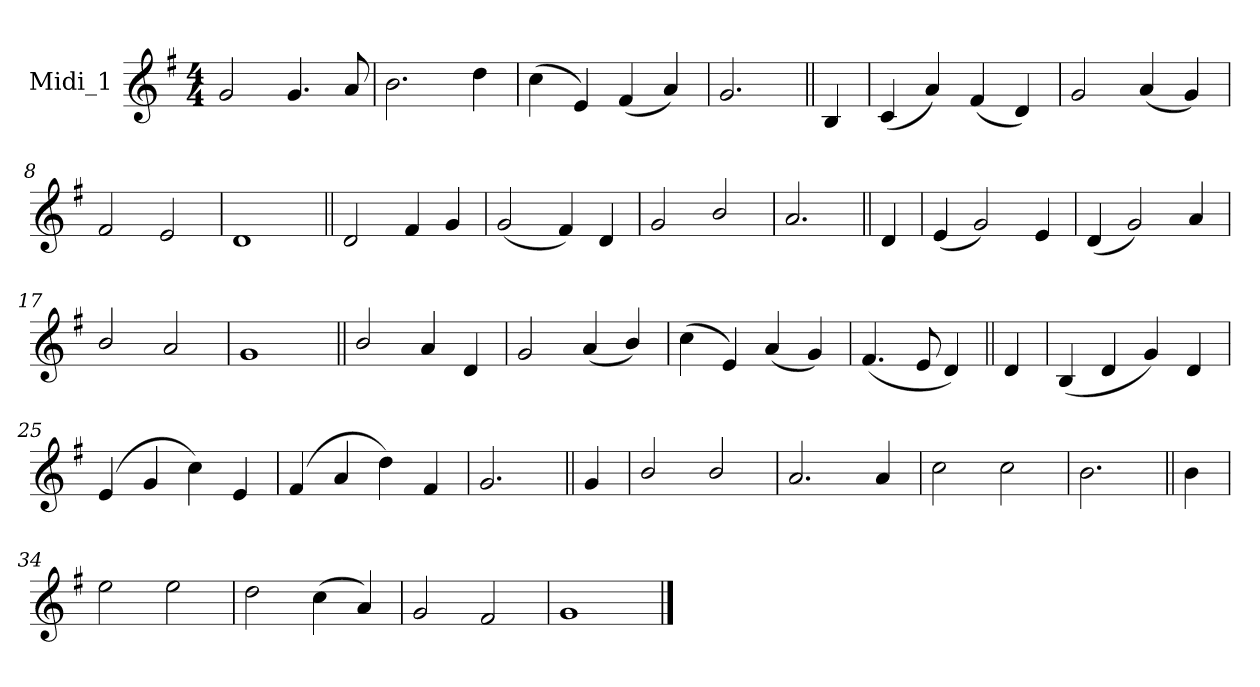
**kern
*part1
*staff1
*I"Midi_1
*clefG2
*k[f#]
*G:
*M4/4
=1
2g
4.g
8a
=2
2.b
4dd
=3
(4cc
4e)
(<4f#
4a)
=4
2.g
=5||
4B
=6
(4c
4a)
(<4f#
4d)
!!LO:LB:g=z
=7
2g
(<4a
4g)
=8
2f#
2e
=9
1d
=10||
2d
4f#
4g
=11
(<2g
4f#)
4d
=12
2g
2b/
=13
2.a
!!LO:LB:g=z
=14||
4d
=15
(<4e
2g)
4e
=16
(4d
2g)
4a/
=17
2b/
2a
=18
1g
=19||
2b/
4a
4d
=20
2g
(<4a
4b/)
!!LO:LB:g=z
=21
(4cc
4e)
(<4a
4g)
=22
(<4.f#
8e
4d)
=23||
4d
=24
(<4B
4d
4g)
4d
=25
(<4e
4g
4cc)
4e
=26
(<4f#
4a
4dd)
4f#
=27
2.g
!!LO:LB:g=z
=28||
4g
=29
2b/
2b/
=30
2.a
4a
=31
2cc
2cc
=32
2.b
=33||
4b
=34
2ee
2ee
=35
2dd
(4cc
4a)
=36
2g
2f#
=37
1g
==
*-
